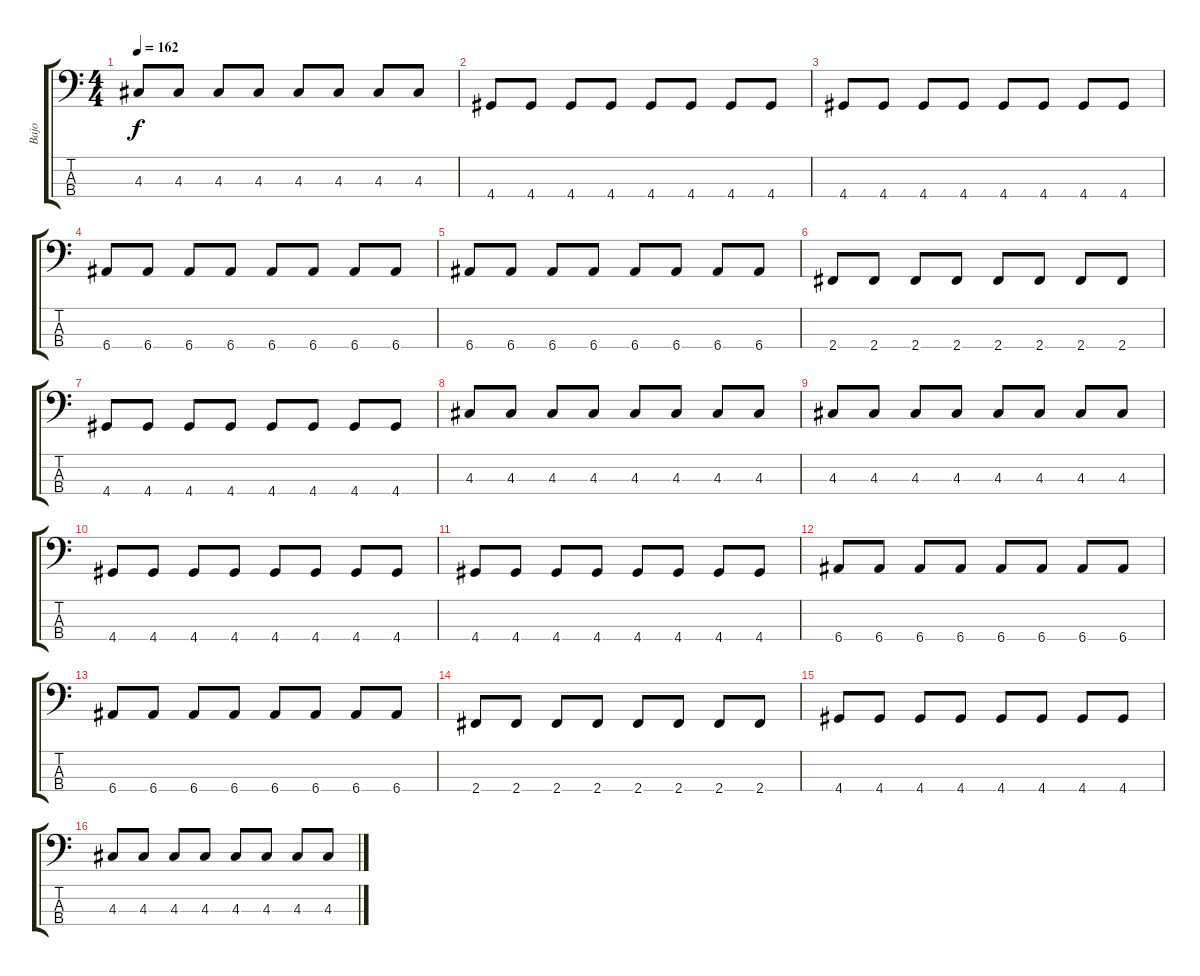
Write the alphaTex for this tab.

\track ("Bajo" "Bajo") {instrument electricbasspick}
\staff {score tabs}
\tuning (G2 D2 A1 E1) {hide}
\ts (4 4)
\tempo 162
\clef f4
\ks c
4.3.8{dy f} 4.3.8 4.3.8 4.3.8 4.3.8 4.3.8 4.3.8 4.3.8 |
4.4.8 4.4.8 4.4.8 4.4.8 4.4.8 4.4.8 4.4.8 4.4.8 |
4.4.8 4.4.8 4.4.8 4.4.8 4.4.8 4.4.8 4.4.8 4.4.8 |
6.4.8 6.4.8 6.4.8 6.4.8 6.4.8 6.4.8 6.4.8 6.4.8 |
6.4.8 6.4.8 6.4.8 6.4.8 6.4.8 6.4.8 6.4.8 6.4.8 |
2.4.8 2.4.8 2.4.8 2.4.8 2.4.8 2.4.8 2.4.8 2.4.8 |
4.4.8 4.4.8 4.4.8 4.4.8 4.4.8 4.4.8 4.4.8 4.4.8 |
4.3.8 4.3.8 4.3.8 4.3.8 4.3.8 4.3.8 4.3.8 4.3.8 |
4.3.8 4.3.8 4.3.8 4.3.8 4.3.8 4.3.8 4.3.8 4.3.8 |
4.4.8 4.4.8 4.4.8 4.4.8 4.4.8 4.4.8 4.4.8 4.4.8 |
4.4.8 4.4.8 4.4.8 4.4.8 4.4.8 4.4.8 4.4.8 4.4.8 |
6.4.8 6.4.8 6.4.8 6.4.8 6.4.8 6.4.8 6.4.8 6.4.8 |
6.4.8 6.4.8 6.4.8 6.4.8 6.4.8 6.4.8 6.4.8 6.4.8 |
2.4.8 2.4.8 2.4.8 2.4.8 2.4.8 2.4.8 2.4.8 2.4.8 |
4.4.8 4.4.8 4.4.8 4.4.8 4.4.8 4.4.8 4.4.8 4.4.8 |
4.3.8 4.3.8 4.3.8 4.3.8 4.3.8 4.3.8 4.3.8 4.3.8
